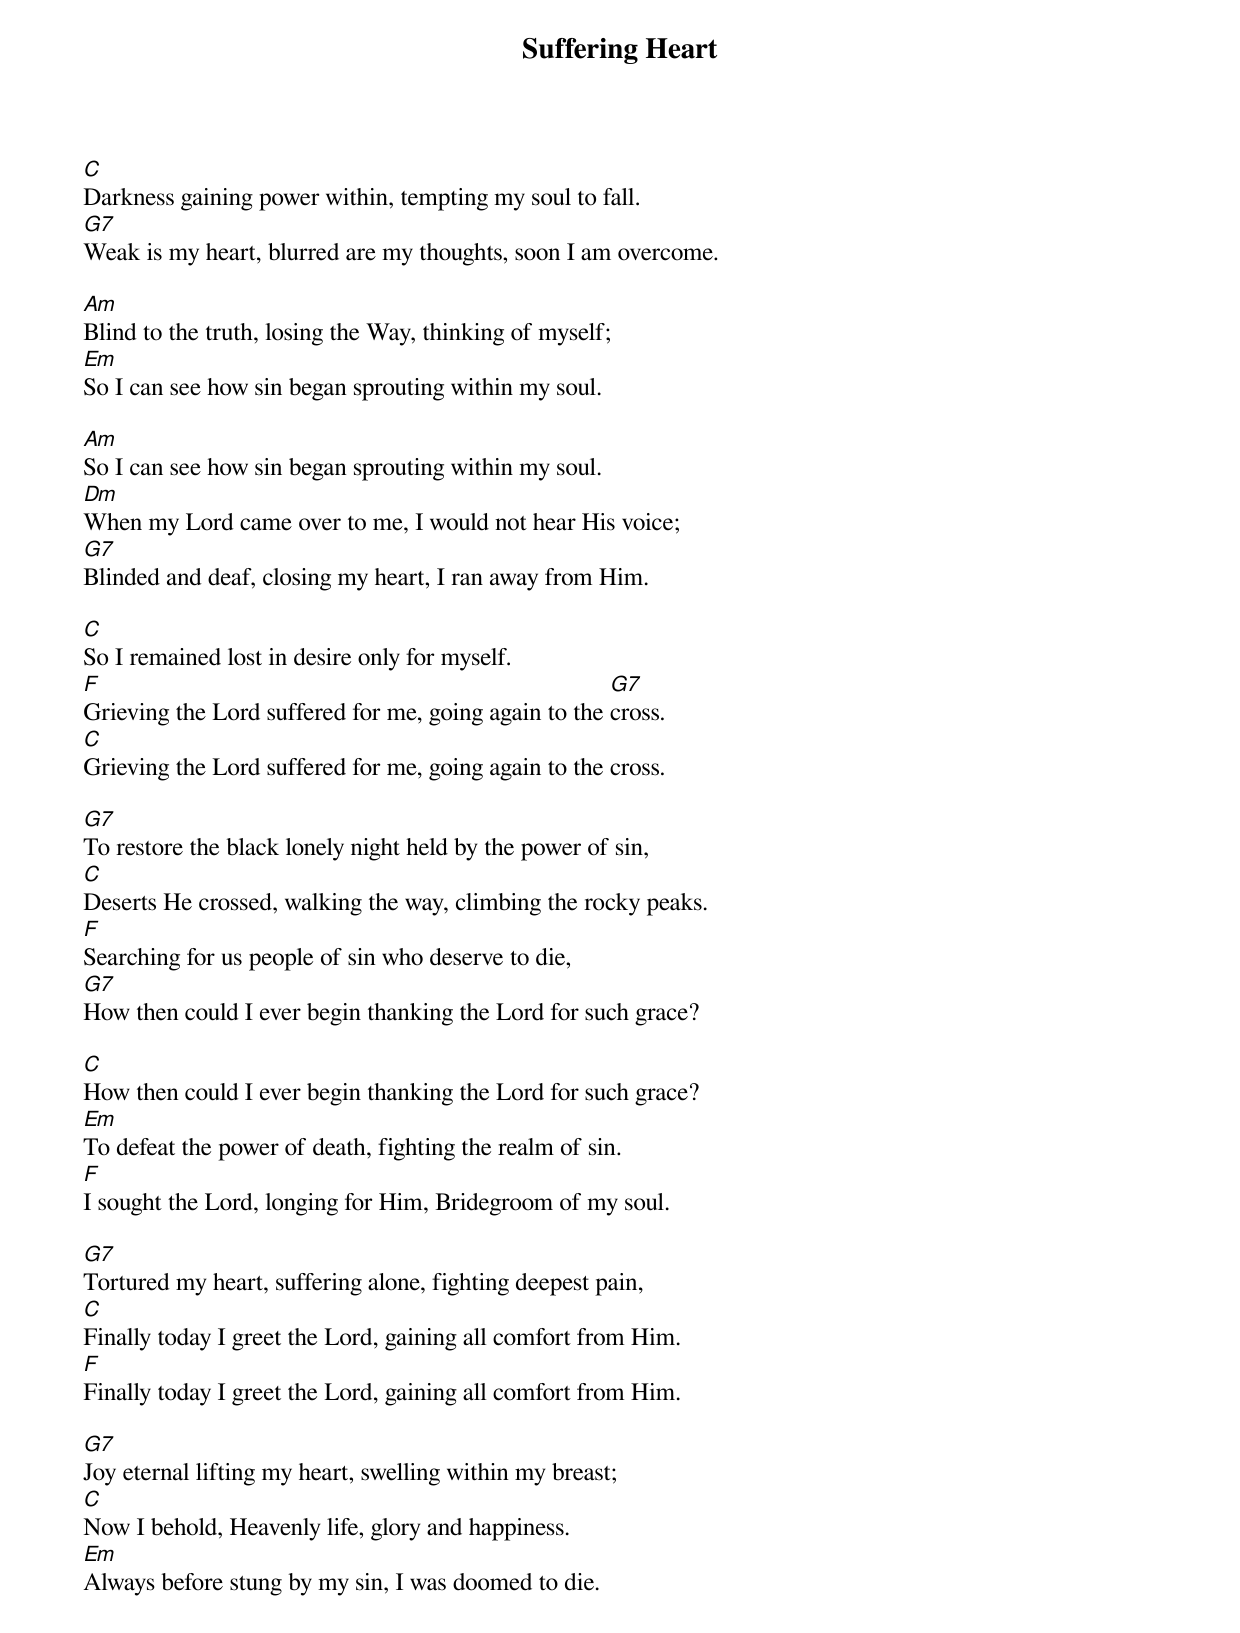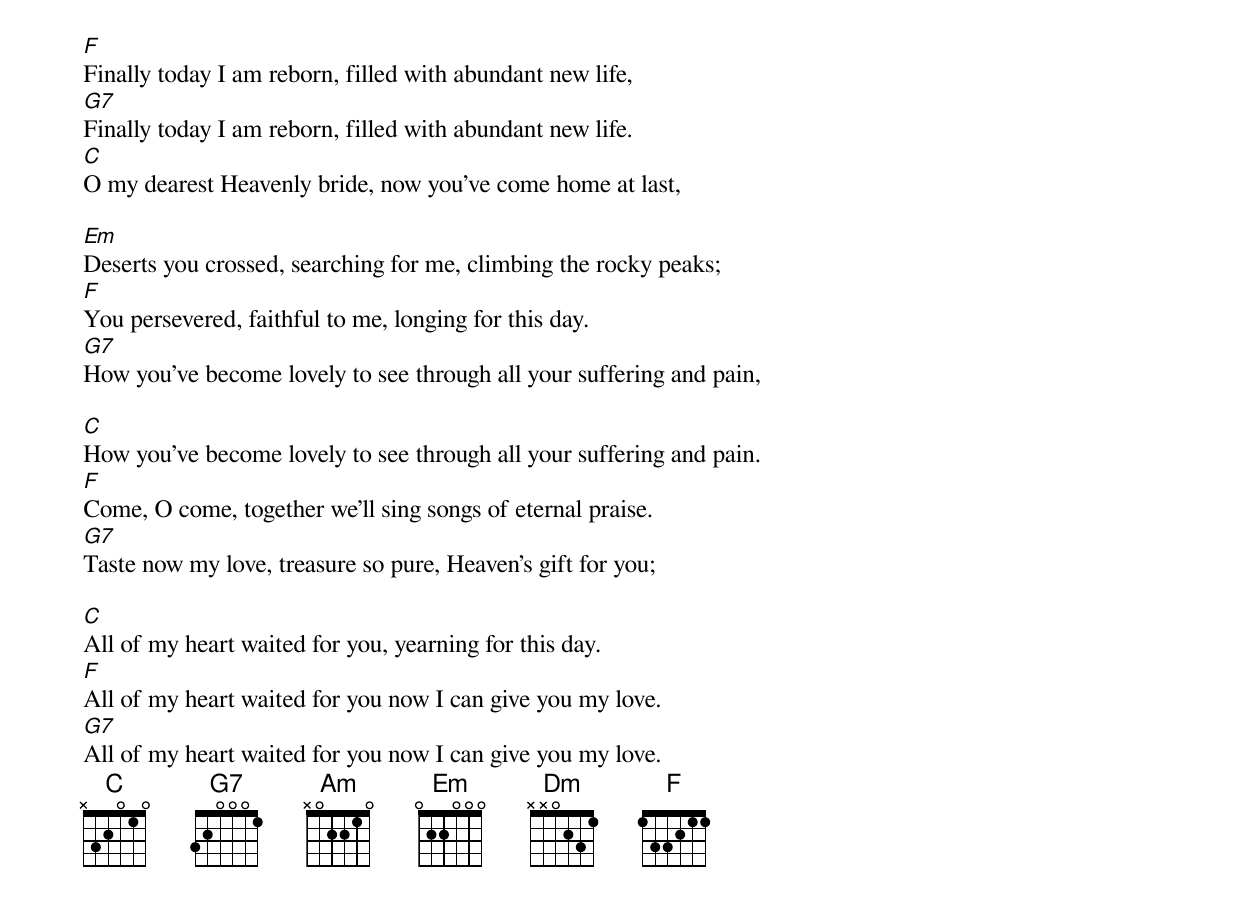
{title: Suffering Heart}
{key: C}

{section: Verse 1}
[C]Darkness gaining power within, tempting my soul to fall.
[G7]Weak is my heart, blurred are my thoughts, soon I am overcome.

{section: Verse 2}
[Am]Blind to the truth, losing the Way, thinking of myself;
[Em]So I can see how sin began sprouting within my soul.

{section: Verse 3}
[Am]So I can see how sin began sprouting within my soul.
[Dm]When my Lord came over to me, I would not hear His voice;
[G7]Blinded and deaf, closing my heart, I ran away from Him.

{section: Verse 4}
[C]So I remained lost in desire only for myself.
[F]Grieving the Lord suffered for me, going again to the [G7]cross.
[C]Grieving the Lord suffered for me, going again to the cross.

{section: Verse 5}
[G7]To restore the black lonely night held by the power of sin,
[C]Deserts He crossed, walking the way, climbing the rocky peaks.
[F]Searching for us people of sin who deserve to die,
[G7]How then could I ever begin thanking the Lord for such grace?

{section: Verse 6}
[C]How then could I ever begin thanking the Lord for such grace?
[Em]To defeat the power of death, fighting the realm of sin.
[F]I sought the Lord, longing for Him, Bridegroom of my soul.

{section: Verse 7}
[G7]Tortured my heart, suffering alone, fighting deepest pain,
[C]Finally today I greet the Lord, gaining all comfort from Him.
[F]Finally today I greet the Lord, gaining all comfort from Him.

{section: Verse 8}
[G7]Joy eternal lifting my heart, swelling within my breast;
[C]Now I behold, Heavenly life, glory and happiness.
[Em]Always before stung by my sin, I was doomed to die.

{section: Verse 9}
[F]Finally today I am reborn, filled with abundant new life,
[G7]Finally today I am reborn, filled with abundant new life.
[C]O my dearest Heavenly bride, now you've come home at last,

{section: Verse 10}
[Em]Deserts you crossed, searching for me, climbing the rocky peaks;
[F]You persevered, faithful to me, longing for this day.
[G7]How you've become lovely to see through all your suffering and pain,

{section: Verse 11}
[C]How you've become lovely to see through all your suffering and pain.
[F]Come, O come, together we'll sing songs of eternal praise.
[G7]Taste now my love, treasure so pure, Heaven's gift for you;

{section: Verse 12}
[C]All of my heart waited for you, yearning for this day.
[F]All of my heart waited for you now I can give you my love.
[G7]All of my heart waited for you now I can give you my love.
